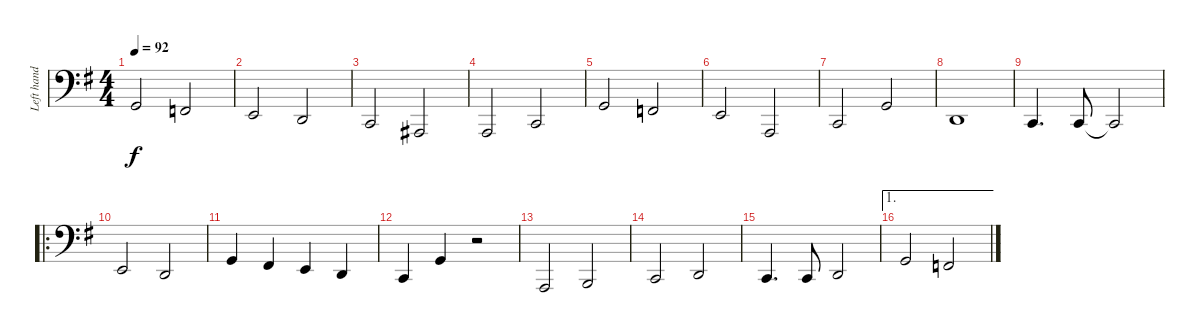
\track ("Left hand" "Left hand") {instrument acousticgrandpiano}
\staff {score}
\tuning (G2 D2 A1 E1) {hide}
\ts (4 4)
\tempo 92
\clef f4
\ks g
0.1.2{dy f} 3.2.2 |
2.2.2 0.2.2 |
3.3.2 1.3.2 |
0.3.2 3.3.2 |
0.1.2 3.2.2 |
2.2.2 0.3.2 |
3.3.2 0.1.2 |
0.2.1 |
3.3.4{d} 3.3.8 3.3{t}.2 |
\ro
2.2.2 0.2.2 |
0.1.4 4.2.4 2.2.4 0.2.4 |
3.3.4 0.1.4 r.2 |
0.3.2 2.3.2 |
3.3.2 0.2.2 |
3.3.4{d} 3.3.8 0.2.2 |
\ae 1
0.1.2 3.2.2
